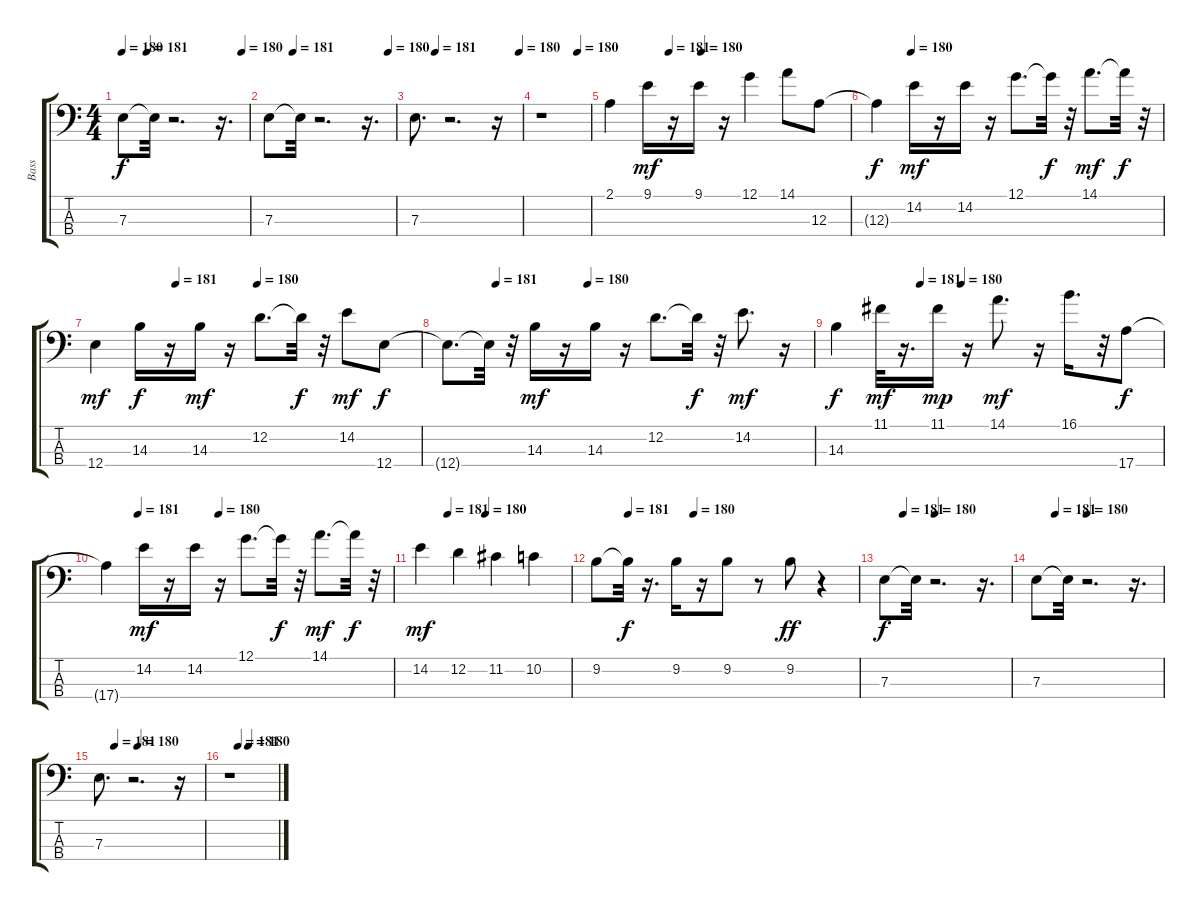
\track ("Bass" "Bass") {instrument fretlessbass}
\staff {score tabs}
\tuning (G2 D2 A1 E1) {hide}
\ts (4 4)
\tempo 180
\tempo (181 0.19791666666666666)
\tempo (180 0.9479166666666666)
\clef f4
\ks c
7.3.8{dy f} 7.3{t}.32 r.2{d} r.16{d} |
\tempo (181 0.19791666666666666)
\tempo (180 0.9479166666666666)
7.3.8 7.3{t}.32 r.2{d} r.16{d} |
\tempo (181 0.19791666666666666)
\tempo (180 0.9791666666666666)
7.3.8{d} r.2{d} r.16 |
\tempo (180 0.75)
r.1 |
\tempo (181 0.25)
\tempo (180 0.3854166666666667)
2.1.4 9.1.16{dy mf} r.16 9.1.16 r.16 12.1.4 14.1.8 12.3.8 |
\tempo (180 0.125)
12.3{t}.4{dy f} 14.2.16{dy mf} r.16 14.2.16 r.16 12.1.8{d} 12.1{t}.32{dy f} r.32 14.1.8{d dy mf} 14.1{t}.32{dy f} r.32 |
\tempo (181 0.25)
\tempo (180 0.5)
12.4.4{dy mf} 14.3.16{dy f} r.16 14.3.16{dy mf} r.16 12.2.8{d} 12.2{t}.32{dy f} r.32 14.2.8{dy mf} 12.4.8{dy f} |
\tempo (181 0.13541666666666666)
\tempo (180 0.3854166666666667)
12.4{t}.8{d} 12.4{t}.32 r.32 14.3.16{dy mf} r.16 14.3.16 r.16 12.2.8{d} 12.2{t}.32{dy f} r.32 14.2.8{d dy mf} r.16 |
\tempo (181 0.2604166666666667)
\tempo (180 0.3854166666666667)
14.3.4{dy f} 11.1.32{dy mf} r.16{d} 11.1.16{dy mp} r.16 14.1.8{d dy mf} r.16 16.1.16{d} r.32 17.4.8{dy f} |
\tempo (181 0.11458333333333333)
\tempo (180 0.3958333333333333)
17.4{t}.4 14.2.16{dy mf} r.16 14.2.16 r.16 12.1.8{d} 12.1{t}.32{dy f} r.32 14.1.8{d dy mf} 14.1{t}.32{dy f} r.32 |
\tempo (181 0.1875)
\tempo (180 0.4375)
14.2.4{dy mf} 12.2.4 11.2.4 10.2.4 |
\tempo (181 0.125)
\tempo (180 0.375)
9.2.8 9.2{t}.32{dy f} r.16{d} 9.2.16 r.16 9.2.8 r.8 9.2.8{dy ff} r.4 |
\tempo (181 0.15625)
\tempo (180 0.40625)
7.3.8{dy f} 7.3{t}.32 r.2{d} r.16{d} |
\tempo (181 0.15625)
\tempo (180 0.40625)
7.3.8 7.3{t}.32 r.2{d} r.16{d} |
\tempo (181 0.15625)
\tempo (180 0.375)
7.3.8{d} r.2{d} r.16 |
\tempo (181 0.1875)
\tempo (180 0.40625)
r.1
